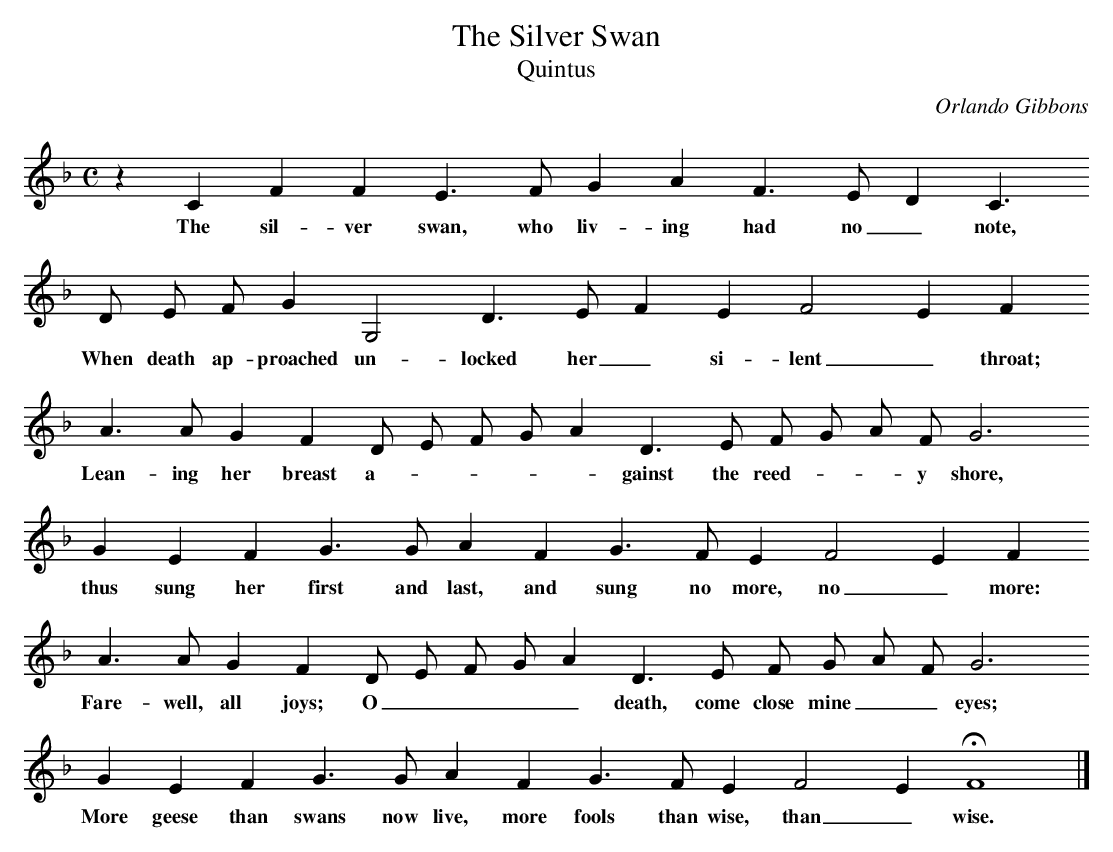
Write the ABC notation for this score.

X:1
T:The Silver Swan
T:Quintus
C: Orlando Gibbons
M:C
L:1/4
K:F
z C F F E > F G A F > E D C3/2
w:The sil- ver swan, who liv- ing had no _ note,
D/ E/ F/ G G,2 D > E F E F2 E F
w:When death ap- proached un- locked her  _ si- lent _ throat;
A > A G F D/ E/ F/ G/ A D > E F/ G/ A/ F/ G3
w:Lean- ing her breast a- * _ _ _ gainst the reed- * _ y shore,
G E F G > G A F G > F E F2 E F
w:thus sung her first and last, and sung no more,  no _ more:
A > A G F D/ E/ F/ G/ A D > E F/ G/ A/ F/ G3
w:Fare- well, all joys; O _ _ _ _ death, come close mine _ _  eyes;
G E F G > G A F G > F E F2 E HF4 |]
w:More geese than swans now live, more fools than wise, than _ wise.
